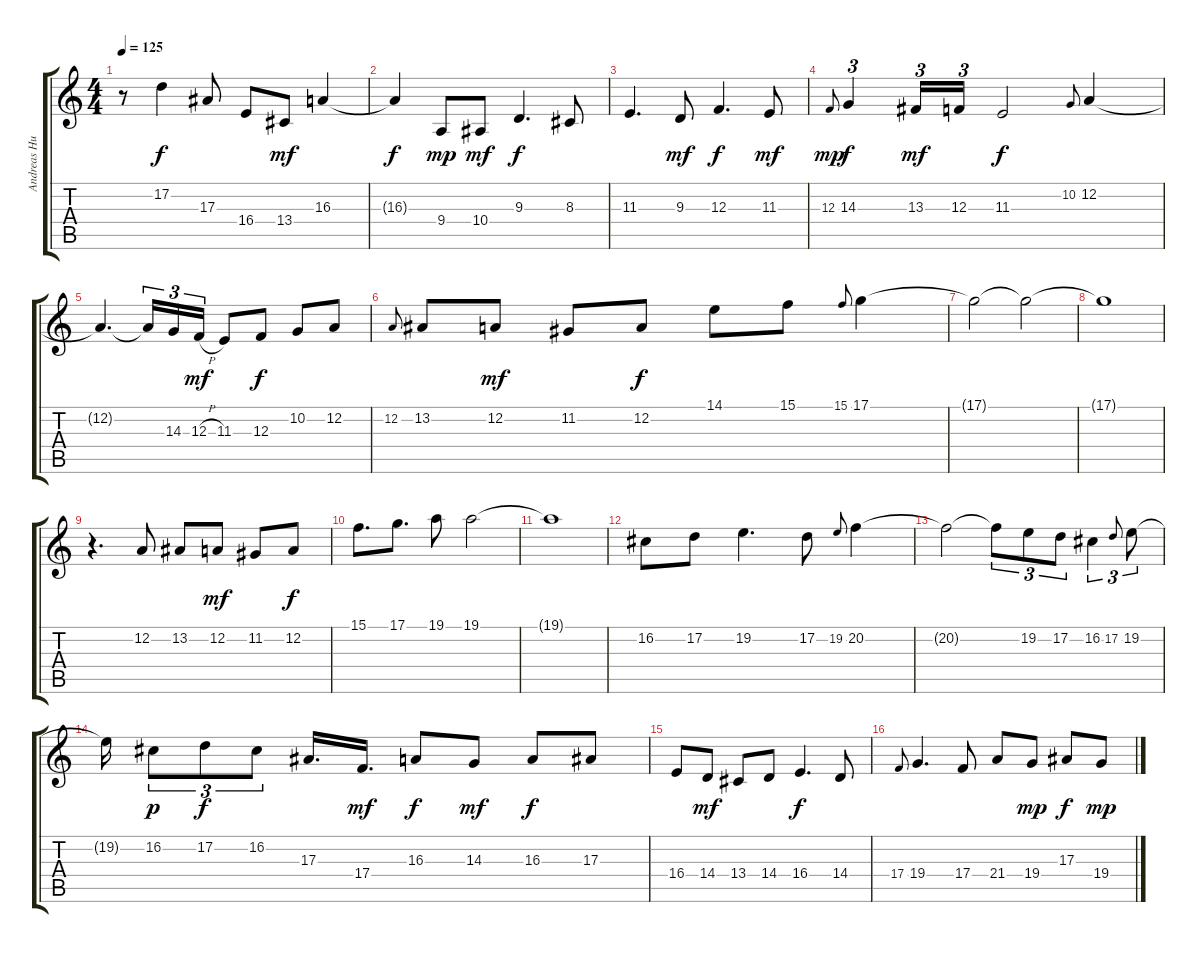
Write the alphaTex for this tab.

\track ("Andreas Huss" "Andreas Hu") {instrument altosax}
\staff {score tabs}
\tuning (D4 A3 F3 C3 G2 D2) {hide}
\ts (4 4)
\tempo 125
\clef g2
\ks c
r.8{dy f} 17.2.4 17.3.8 16.4.8 13.4.8{dy mf} 16.3.4 |
16.3{t}.4{dy f volume 8} 9.4.8{dy mp volume 16} 10.4.8{dy mf} 9.3.4{d dy f} 8.3.8 |
11.3.4{d} 9.3.8{dy mf} 12.3.4{d dy f} 11.3.8{dy mf} |
12.3.8{gr onbeat dy mp} 14.3.4{tu (3 2) dy f} 13.3.16{tu (3 2) dy mf} 12.3.16{tu (3 2)} 11.3.2{dy f} 10.2.8{gr onbeat} 12.2.4 |
12.2{t}.4{d} 12.2{t}.16{tu (3 2)} 14.3.16{tu (3 2)} 12.3{h}.16{tu (3 2) dy mf} 11.3.8 12.3.8{dy f} 10.2.8 12.2.8 |
12.2.8{gr onbeat} 13.2.8 12.2.8{dy mf} 11.2.8 12.2.8{dy f} 14.1.8 15.1.8 15.1.8{gr onbeat} 17.1.4 |
17.1{t}.2 17.1{t}.2{volume 2} |
17.1{t}.1 |
r.4{d volume 16} 12.2.8 13.2.8 12.2.8{dy mf} 11.2.8 12.2.8{dy f} |
15.1.8{d} 17.1.8{d} 19.1.8 19.1.2 |
19.1{t}.1{volume 7} |
16.2.8{volume 16} 17.2.8 19.2.4{d} 17.2.8 19.2.8{gr onbeat} 20.2.4 |
20.2{t}.2 20.2{t}.8{tu (3 2)} 19.2.8{tu (3 2)} 17.2.8{tu (3 2)} 16.2.4{tu (3 2)} 17.2.8{gr onbeat} 19.2.8{tu (3 2)} |
19.2{t}.16 16.2.8{tu (3 2) dy p} 17.2.8{tu (3 2) dy f} 16.2.8{tu (3 2)} 17.3.16{d} 17.4.16{d dy mf} 16.3.8{dy f} 14.3.8{dy mf} 16.3.8{dy f} 17.3.8 |
16.4.8 14.4.8{dy mf} 13.4.8 14.4.8 16.4.4{d dy f} 14.4.8 |
17.4.8{gr onbeat} 19.4.4{d} 17.4.8 21.4.8 19.4.8{dy mp} 17.3.8{dy f} 19.4.8{dy mp}
